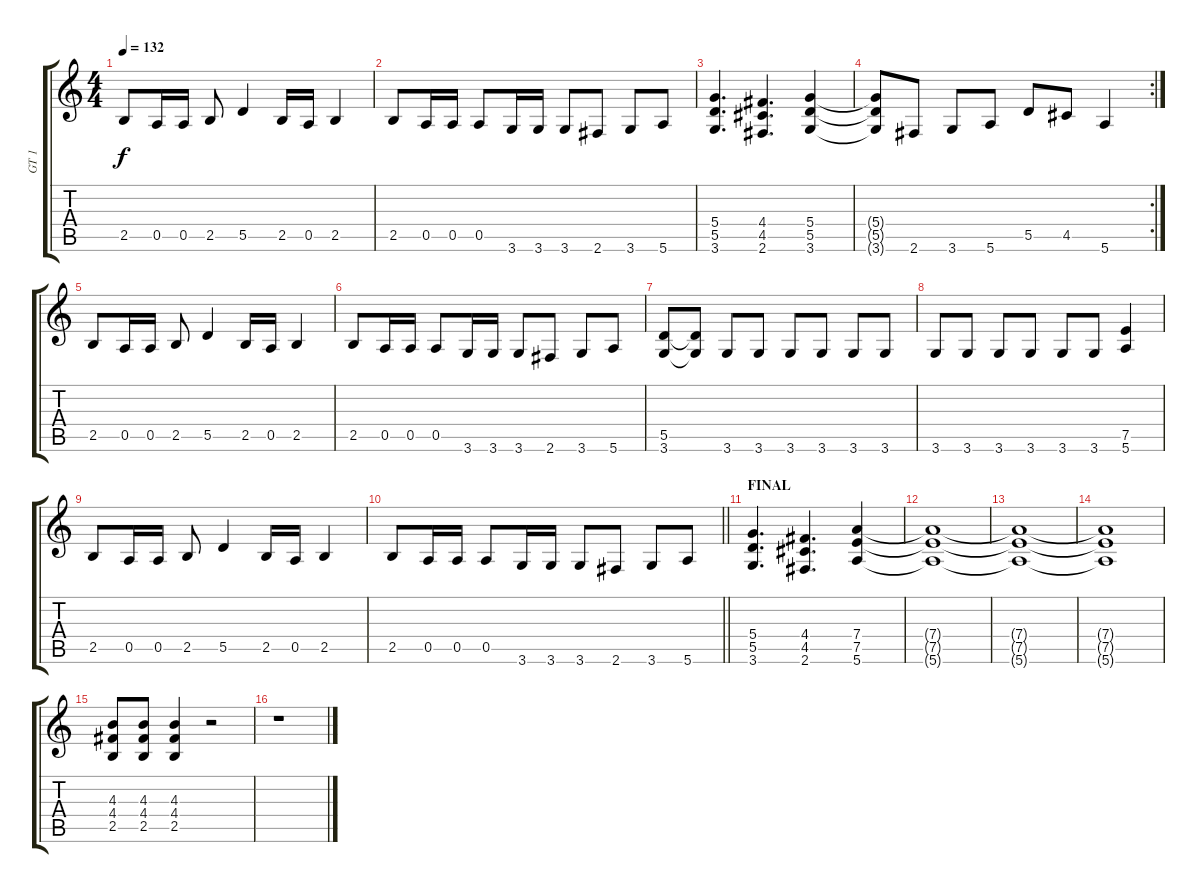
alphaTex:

\track ("GT 1" "GT 1") {instrument distortionguitar}
\staff {score tabs}
\tuning (E4 B3 G3 D3 A2 E2) {hide}
\ts (4 4)
\tempo 132
\clef g2
\ks c
2.5.8{dy f} 0.5.16 0.5.16 2.5.8 5.5.4 2.5.16 0.5.16 2.5.4 |
2.5.8 0.5.16 0.5.16 0.5.8 3.6.16 3.6.16 3.6.8 2.6.8 3.6.8 5.6.8 |
(5.4 5.5 3.6).4{d} (4.4 4.5 2.6).4{d} (5.4 5.5 3.6).4 |
\rc 2
(5.4{t} 5.5{t} 3.6{t}).8 2.6.8 3.6.8 5.6.8 5.5.8 4.5.8 5.6.4 |
2.5.8 0.5.16 0.5.16 2.5.8 5.5.4 2.5.16 0.5.16 2.5.4 |
2.5.8 0.5.16 0.5.16 0.5.8 3.6.16 3.6.16 3.6.8 2.6.8 3.6.8 5.6.8 |
(5.5 3.6).8 (5.5{t} 3.6{t}).8 3.6.8 3.6.8 3.6.8 3.6.8 3.6.8 3.6.8 |
3.6.8 3.6.8 3.6.8 3.6.8 3.6.8 3.6.8 (7.5 5.6).4 |
2.5.8 0.5.16 0.5.16 2.5.8 5.5.4 2.5.16 0.5.16 2.5.4 |
\barLineRight lightlight
2.5.8 0.5.16 0.5.16 0.5.8 3.6.16 3.6.16 3.6.8 2.6.8 3.6.8 5.6.8 |
\section ("" "FINAL")
(5.4 5.5 3.6).4{d} (4.4 4.5 2.6).4{d} (7.4 7.5 5.6).4 |
(7.4{t} 7.5{t} 5.6{t}).1 |
(7.4{t} 7.5{t} 5.6{t}).1 |
(7.4{t} 7.5{t} 5.6{t}).1 |
(4.3 4.4 2.5).8 (4.3 4.4 2.5).8 (4.3 4.4 2.5).4 r.2 |
r.1
